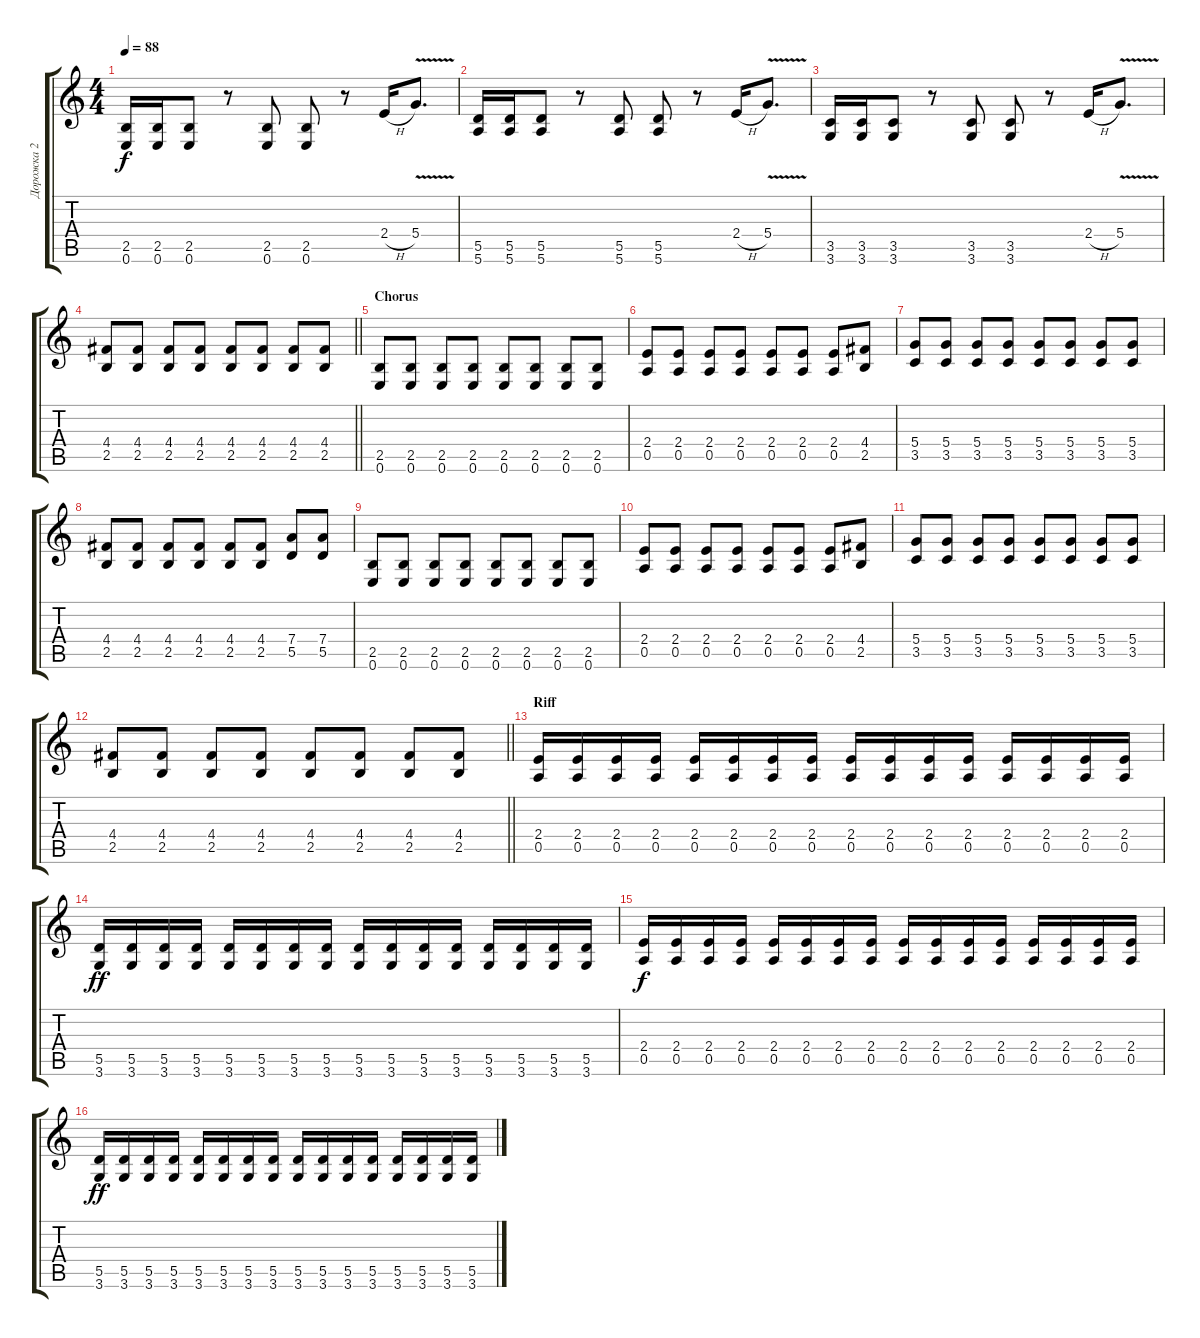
\track ("Дорожка 2" "Дорожка 2") {instrument overdrivenguitar}
\staff {score tabs}
\tuning (E4 B3 G3 D3 A2 E2) {hide}
\ts (4 4)
\tempo 88
\clef g2
\ks c
(2.5 0.6).16{dy f} (2.5 0.6).16 (2.5 0.6).8 r.8 (2.5 0.6).8 (2.5 0.6).8 r.8 2.4{h}.16 5.4{v}.8{d} |
(5.5 5.6).16 (5.5 5.6).16 (5.5 5.6).8 r.8 (5.5 5.6).8 (5.5 5.6).8 r.8 2.4{h}.16 5.4{v}.8{d} |
(3.5 3.6).16 (3.5 3.6).16 (3.5 3.6).8 r.8 (3.5 3.6).8 (3.5 3.6).8 r.8 2.4{h}.16 5.4{v}.8{d} |
\barLineRight lightlight
(4.4 2.5).8 (4.4 2.5).8 (4.4 2.5).8 (4.4 2.5).8 (4.4 2.5).8 (4.4 2.5).8 (4.4 2.5).8 (4.4 2.5).8 |
\section ("" "Chorus")
(2.5 0.6).8 (2.5 0.6).8 (2.5 0.6).8 (2.5 0.6).8 (2.5 0.6).8 (2.5 0.6).8 (2.5 0.6).8 (2.5 0.6).8 |
(2.4 0.5).8 (2.4 0.5).8 (2.4 0.5).8 (2.4 0.5).8 (2.4 0.5).8 (2.4 0.5).8 (2.4 0.5).8 (4.4 2.5).8 |
(5.4 3.5).8 (5.4 3.5).8 (5.4 3.5).8 (5.4 3.5).8 (5.4 3.5).8 (5.4 3.5).8 (5.4 3.5).8 (5.4 3.5).8 |
(4.4 2.5).8 (4.4 2.5).8 (4.4 2.5).8 (4.4 2.5).8 (4.4 2.5).8 (4.4 2.5).8 (7.4 5.5).8 (7.4 5.5).8 |
(2.5 0.6).8 (2.5 0.6).8 (2.5 0.6).8 (2.5 0.6).8 (2.5 0.6).8 (2.5 0.6).8 (2.5 0.6).8 (2.5 0.6).8 |
(2.4 0.5).8 (2.4 0.5).8 (2.4 0.5).8 (2.4 0.5).8 (2.4 0.5).8 (2.4 0.5).8 (2.4 0.5).8 (4.4 2.5).8 |
(5.4 3.5).8 (5.4 3.5).8 (5.4 3.5).8 (5.4 3.5).8 (5.4 3.5).8 (5.4 3.5).8 (5.4 3.5).8 (5.4 3.5).8 |
\barLineRight lightlight
(4.4 2.5).8 (4.4 2.5).8 (4.4 2.5).8 (4.4 2.5).8 (4.4 2.5).8 (4.4 2.5).8 (4.4 2.5).8 (4.4 2.5).8 |
\section ("" "Riff")
(2.4 0.5).16 (2.4 0.5).16 (2.4 0.5).16 (2.4 0.5).16 (2.4 0.5).16 (2.4 0.5).16 (2.4 0.5).16 (2.4 0.5).16 (2.4 0.5).16 (2.4 0.5).16 (2.4 0.5).16 (2.4 0.5).16 (2.4 0.5).16 (2.4 0.5).16 (2.4 0.5).16 (2.4 0.5).16 |
(5.5 3.6).16{dy ff} (5.5 3.6).16 (5.5 3.6).16 (5.5 3.6).16 (5.5 3.6).16 (5.5 3.6).16 (5.5 3.6).16 (5.5 3.6).16 (5.5 3.6).16 (5.5 3.6).16 (5.5 3.6).16 (5.5 3.6).16 (5.5 3.6).16 (5.5 3.6).16 (5.5 3.6).16 (5.5 3.6).16 |
(2.4 0.5).16{dy f} (2.4 0.5).16 (2.4 0.5).16 (2.4 0.5).16 (2.4 0.5).16 (2.4 0.5).16 (2.4 0.5).16 (2.4 0.5).16 (2.4 0.5).16 (2.4 0.5).16 (2.4 0.5).16 (2.4 0.5).16 (2.4 0.5).16 (2.4 0.5).16 (2.4 0.5).16 (2.4 0.5).16 |
(5.5 3.6).16{dy ff} (5.5 3.6).16 (5.5 3.6).16 (5.5 3.6).16 (5.5 3.6).16 (5.5 3.6).16 (5.5 3.6).16 (5.5 3.6).16 (5.5 3.6).16 (5.5 3.6).16 (5.5 3.6).16 (5.5 3.6).16 (5.5 3.6).16 (5.5 3.6).16 (5.5 3.6).16 (5.5 3.6).16
